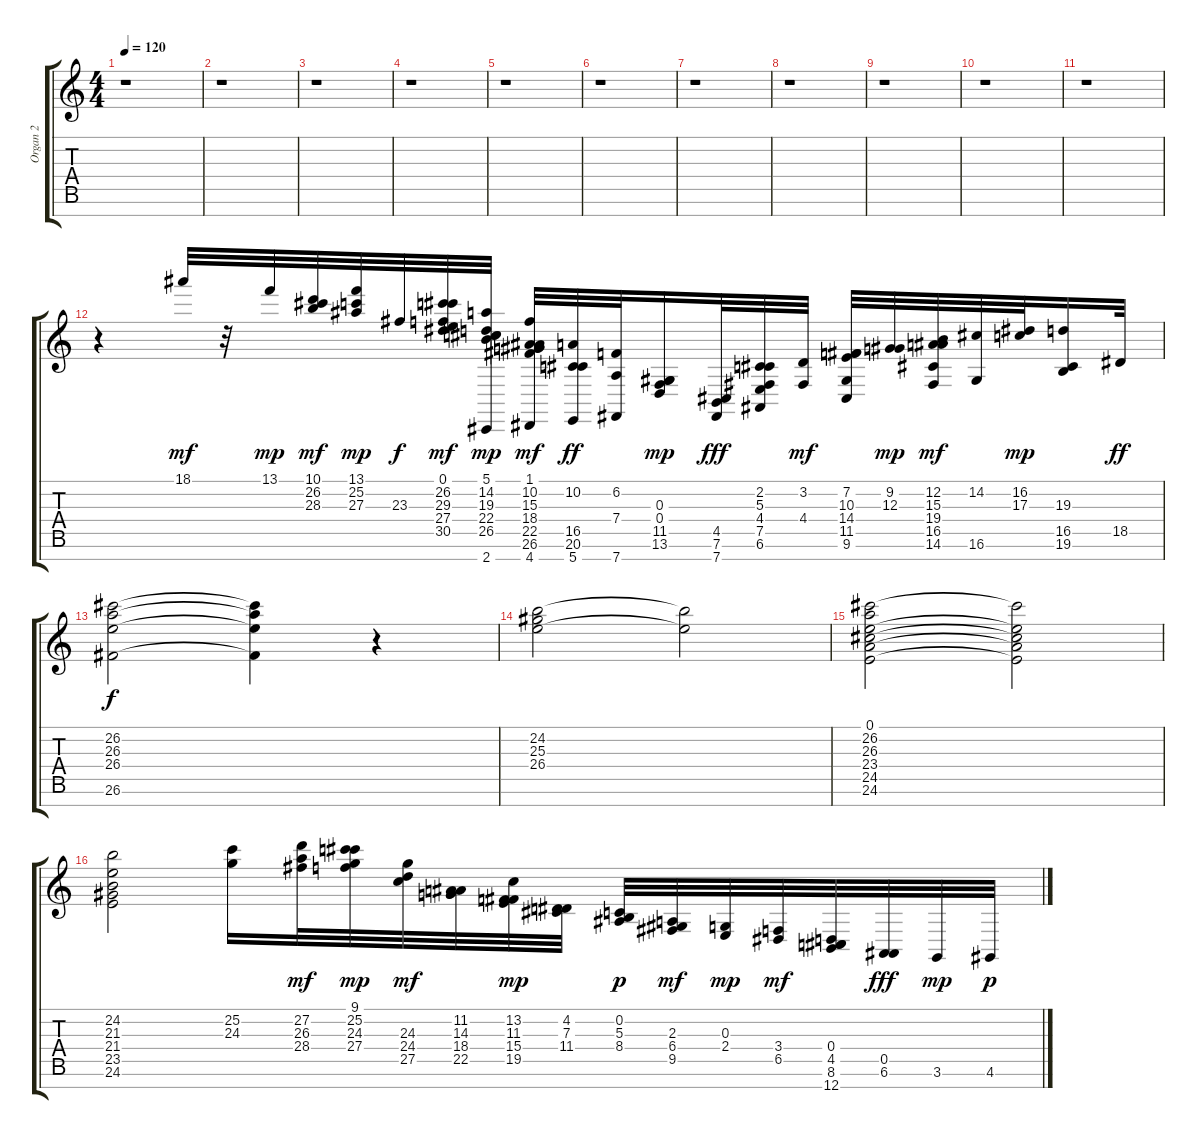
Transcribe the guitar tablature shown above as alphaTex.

\track ("Organ 2" "Organ 2") {instrument rockorgan}
\staff {score tabs}
\tuning (E5 B3 G3 D3 A2 E2 B1) {hide}
\ts (4 4)
\tempo 120
\clef g2
\ks c
r.1{dy f} |
r.1 |
r.1 |
r.1 |
r.1 |
r.1 |
r.1 |
r.1 |
r.1 |
r.1 |
r.1 |
r.4 18.1.32{dy mf} r.32 13.1.32{dy mp} (10.1 26.2 28.3).32{dy mf} (13.1 25.2 27.3).32{dy mp} 23.3.32{dy f} (0.1 26.2 29.3 27.4 30.5).32{dy mf} (5.1 14.2 19.3 22.4 26.5 2.7).32{dy mp} (1.1 10.2 15.3 18.4 22.5 26.6 4.7).32{dy mf} (10.2 16.5 20.6 5.7).32{dy ff} (6.2 7.4 7.7).32 (0.3 0.4 11.5 13.6).16{dy mp} (4.5 7.6 7.7).32{dy fff} (2.2 5.3 4.4 7.5 6.6).32 (3.2 4.4).32{dy mf} (7.2 10.3 14.4 11.5 9.6).32 (9.2 12.3).32{dy mp} (12.2 15.3 19.4 16.5 14.6).32{dy mf} (14.2 16.6).32 (16.2 17.3).32{dy mp} (19.3 16.5 19.6).16 18.5.32{dy ff} |
(26.2 26.3 26.4 26.6).2{dy f} (26.2{t} 26.3{t} 26.4{t} 26.6{t}).4 r.4 |
(24.2 25.3 26.4).2 (24.2{t} 26.4{t}).2 |
(0.1 26.2 26.3 23.4 24.5 24.6).2 (0.1{t} 26.2{t} 23.4{t} 24.5{t} 24.6{t}).2 |
(24.2 21.3 21.4 23.5 24.6).2 (25.2 24.3).16 (27.2 26.3 28.4).32{dy mf} (9.1 25.2 24.3 27.4).32{dy mp} (24.3 24.4 27.5).32{dy mf} (11.2 14.3 18.4 22.5).32 (13.2 11.3 15.4 19.5).32{dy mp} (4.2 7.3 11.4).32 (0.2 5.3 8.4).32{dy p} (2.3 6.4 9.5).32{dy mf} (0.3 2.4).32{dy mp} (3.4 6.5).32{dy mf} (0.4 4.5 8.6 12.7).32 (0.5 6.6).32{dy fff} 3.6.32{dy mp} 4.6.32{dy p}
